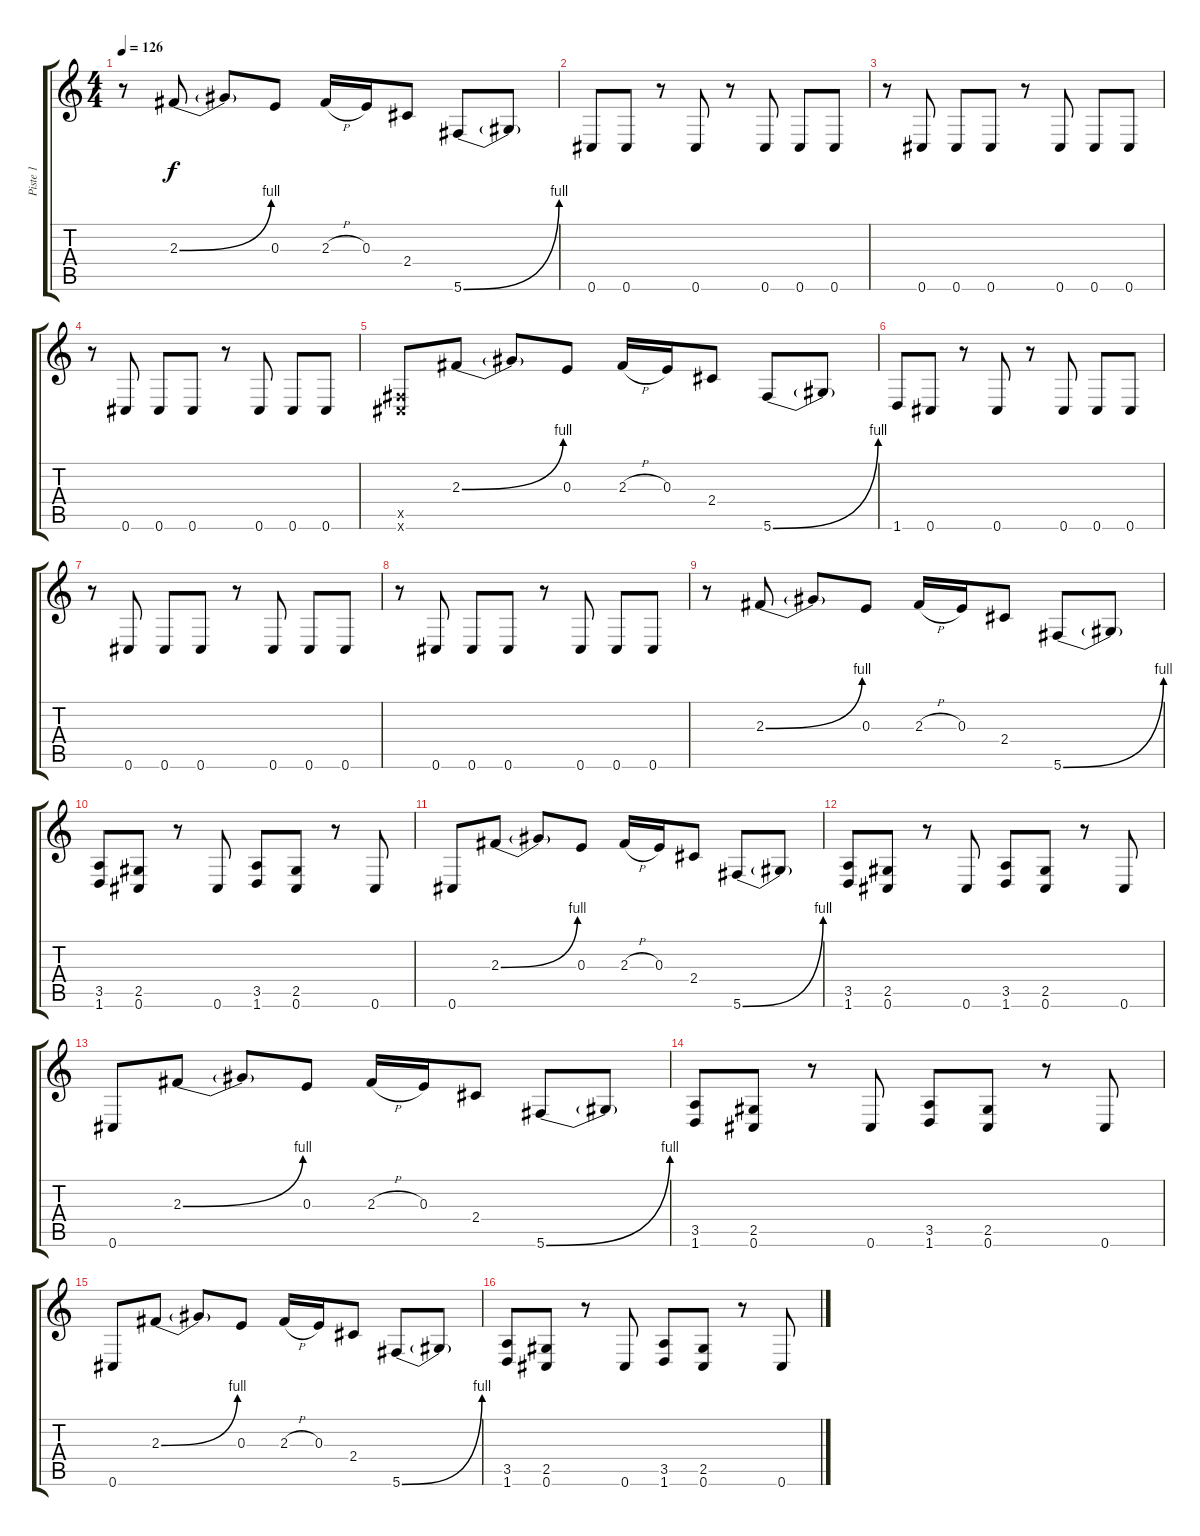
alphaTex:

\track ("Piste 1" "Piste 1") {instrument overdrivenguitar}
\staff {score tabs}
\tuning (Db4 Ab3 E3 B2 Gb2 Db2) {hide}
\ts (4 4)
\tempo 126
\clef g2
\ks c
r.8{dy f} 2.3{be (bend 0 0 60 4)}.8 2.3{t}.8 0.3.8 2.3{h}.16 0.3.16 2.4.8 5.6{be (bend 0 0 60 4)}.8 5.6{t}.8 |
0.6.8 0.6.8 r.8 0.6.8 r.8 0.6.8 0.6.8 0.6.8 |
r.8 0.6.8 0.6.8 0.6.8 r.8 0.6.8 0.6.8 0.6.8 |
r.8 0.6.8 0.6.8 0.6.8 r.8 0.6.8 0.6.8 0.6.8 |
(0.5{x} 0.6{x}).8 2.3{be (bend 0 0 60 4)}.8 2.3{t}.8 0.3.8 2.3{h}.16 0.3.16 2.4.8 5.6{be (bend 0 0 60 4)}.8 5.6{t}.8 |
1.6.8 0.6.8 r.8 0.6.8 r.8 0.6.8 0.6.8 0.6.8 |
r.8 0.6.8 0.6.8 0.6.8 r.8 0.6.8 0.6.8 0.6.8 |
r.8 0.6.8 0.6.8 0.6.8 r.8 0.6.8 0.6.8 0.6.8 |
r.8 2.3{be (bend 0 0 60 4)}.8 2.3{t}.8 0.3.8 2.3{h}.16 0.3.16 2.4.8 5.6{be (bend 0 0 60 4)}.8 5.6{t}.8 |
(3.5 1.6).8 (2.5 0.6).8 r.8 0.6.8 (3.5 1.6).8 (2.5 0.6).8 r.8 0.6.8 |
0.6.8 2.3{be (bend 0 0 60 4)}.8 2.3{t}.8 0.3.8 2.3{h}.16 0.3.16 2.4.8 5.6{be (bend 0 0 60 4)}.8 5.6{t}.8 |
(3.5 1.6).8 (2.5 0.6).8 r.8 0.6.8 (3.5 1.6).8 (2.5 0.6).8 r.8 0.6.8 |
0.6.8 2.3{be (bend 0 0 60 4)}.8 2.3{t}.8 0.3.8 2.3{h}.16 0.3.16 2.4.8 5.6{be (bend 0 0 60 4)}.8 5.6{t}.8 |
(3.5 1.6).8 (2.5 0.6).8 r.8 0.6.8 (3.5 1.6).8 (2.5 0.6).8 r.8 0.6.8 |
0.6.8 2.3{be (bend 0 0 60 4)}.8 2.3{t}.8 0.3.8 2.3{h}.16 0.3.16 2.4.8 5.6{be (bend 0 0 60 4)}.8 5.6{t}.8 |
(3.5 1.6).8 (2.5 0.6).8 r.8 0.6.8 (3.5 1.6).8 (2.5 0.6).8 r.8 0.6.8
